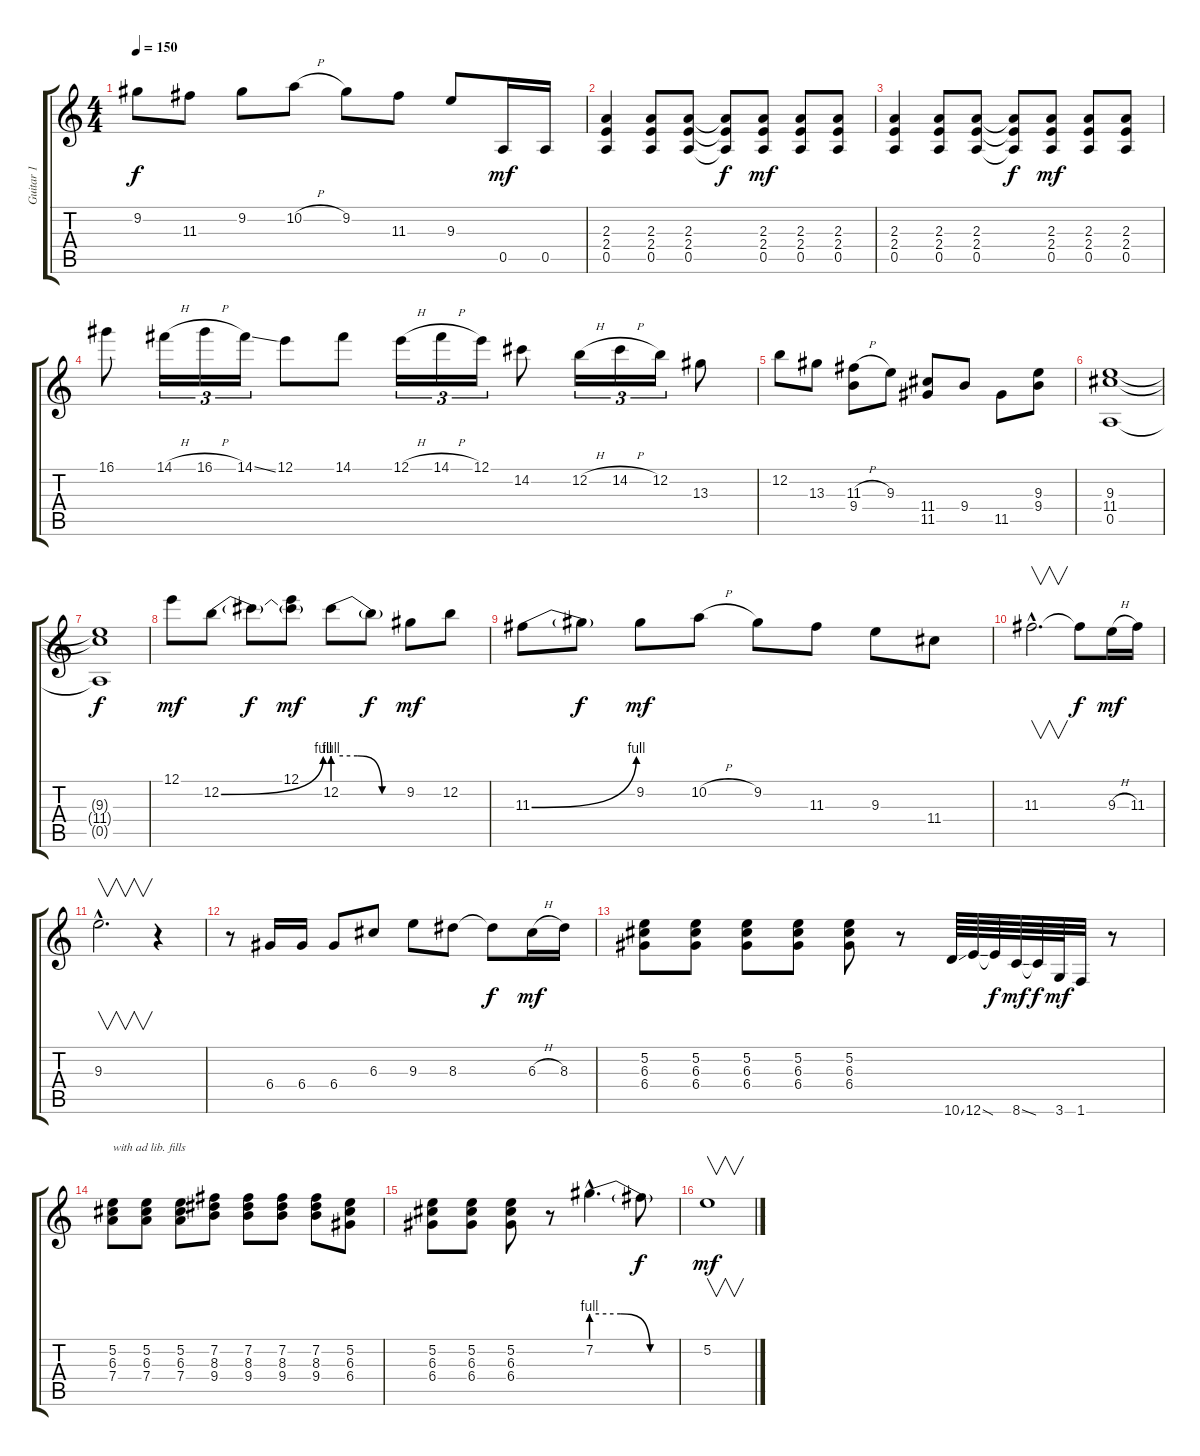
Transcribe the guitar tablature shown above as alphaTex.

\track ("Guitar 1" "Guitar 1") {instrument electricguitarclean}
\staff {score tabs}
\tuning (E4 B3 G3 D3 A2 E2) {hide}
\ts (4 4)
\tempo 150
\clef g2
\ks c
9.2.8{dy f} 11.3.8 9.2.8 10.2{h}.8 9.2.8 11.3.8 9.3.8 0.5.16{dy mf} 0.5.16 |
(2.3 2.4 0.5).4 (2.3 2.4 0.5).8 (2.3 2.4 0.5).8 (2.3{t} 2.4{t} 0.5{t}).8{dy f} (2.3 2.4 0.5).8{dy mf} (2.3 2.4 0.5).8 (2.3 2.4 0.5).8 |
(2.3 2.4 0.5).4 (2.3 2.4 0.5).8 (2.3 2.4 0.5).8 (2.3{t} 2.4{t} 0.5{t}).8{dy f} (2.3 2.4 0.5).8{dy mf} (2.3 2.4 0.5).8 (2.3 2.4 0.5).8 |
16.1.8 14.1{h}.16{tu (3 2)} 16.1{h}.16{tu (3 2)} 14.1{ss}.16{tu (3 2)} 12.1.8 14.1.8 12.1{h}.16{tu (3 2)} 14.1{h}.16{tu (3 2)} 12.1.16{tu (3 2)} 14.2.8 12.2{h}.16{tu (3 2)} 14.2{h}.16{tu (3 2)} 12.2.16{tu (3 2)} 13.3.8 |
12.2.8 13.3.8 (11.3{h} 9.4).8 9.3.8 (11.4 11.5).8 9.4.8 11.5.8 (9.3 9.4).8 |
(9.3 11.4 0.5).1 |
(9.3{t} 11.4{t} 0.5{t}).1{dy f} |
12.1.8{dy mf} 12.2{be (bend 0 0 60 4)}.8 12.2{t}.8{dy f} (12.1 12.2{t}).8{dy mf} 12.2{be (custom 0 4 20 4 40 0 60 0)}.8 12.2{t}.8{dy f} 9.2.8{dy mf} 12.2.8 |
11.3{be (bend 0 0 60 4)}.8 11.3{t}.8{dy f} 9.2.8{dy mf} 10.2{h}.8 9.2.8 11.3.8 9.3.8 11.4.8 |
11.3{hac}.2{v d} 11.3{t}.8{dy f} 9.3{h}.16{dy mf} 11.3.16 |
9.3{hac}.2{v d} r.4 |
r.8 6.4.16 6.4.16 6.4.8 6.3.8 9.3.8 8.3.8 8.3{t}.8{dy f} 6.3{h}.16{dy mf} 8.3.16 |
(5.2 6.3 6.4).8 (5.2 6.3 6.4).8 (5.2 6.3 6.4).8 (5.2 6.3 6.4).8 (5.2 6.3 6.4).8 r.8 10.6{ss}.64{volume 13 instrument electricbassfinger} 12.6{ss}.64 12.6{t}.64{dy f} 8.6{ss}.64{dy mf} 8.6{t}.64{dy f} 3.6.64{dy mf} 1.6.32 r.8 |
(5.2 6.3 7.4).8{txt "with ad lib. fills" volume 16 instrument electricguitarclean} (5.2 6.3 7.4).8 (5.2 6.3 7.4).8 (7.2 8.3 9.4).8 (7.2 8.3 9.4).8 (7.2 8.3 9.4).8 (7.2 8.3 9.4).8 (5.2 6.3 6.4).8 |
(5.2 6.3 6.4).8 (5.2 6.3 6.4).8 (5.2 6.3 6.4).8 r.8 7.2{be (custom 0 4 20 4 40 0 60 0) hac}.4{d} 7.2{t}.8{dy f} |
5.2.1{v dy mf}
